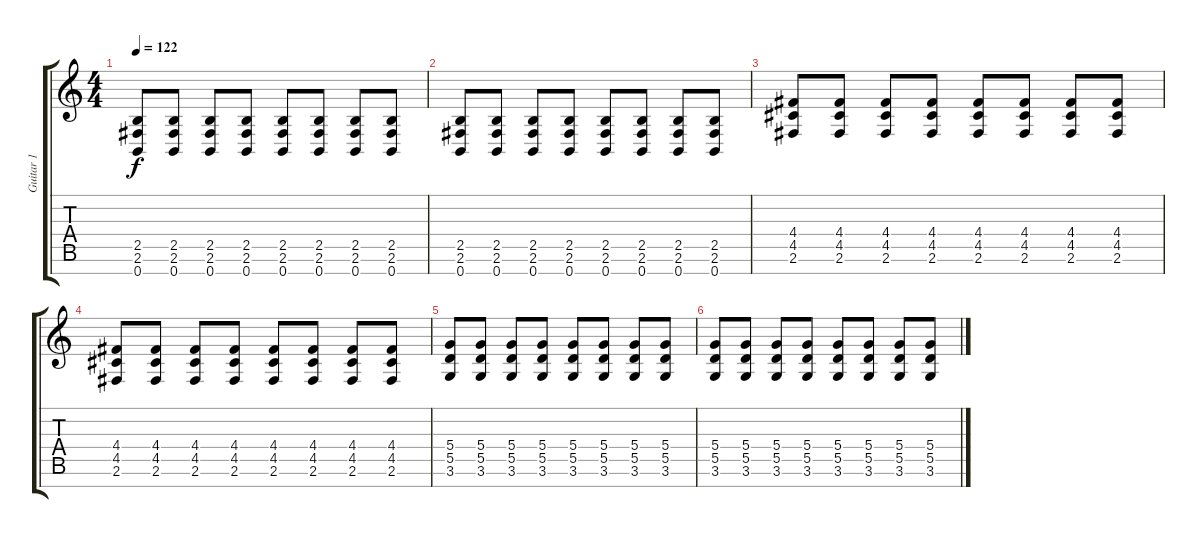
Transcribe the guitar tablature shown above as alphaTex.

\track ("Guitar 1" "Guitar 1") {instrument distortionguitar}
\staff {score tabs}
\tuning (E4 B3 G3 D3 A2 E2 B1) {hide}
\ts (4 4)
\tempo 122
\clef g2
\ks c
(2.5 2.6 0.7).8{dy f} (2.5 2.6 0.7).8 (2.5 2.6 0.7).8 (2.5 2.6 0.7).8 (2.5 2.6 0.7).8 (2.5 2.6 0.7).8 (2.5 2.6 0.7).8 (2.5 2.6 0.7).8 |
(2.5 2.6 0.7).8 (2.5 2.6 0.7).8 (2.5 2.6 0.7).8 (2.5 2.6 0.7).8 (2.5 2.6 0.7).8 (2.5 2.6 0.7).8 (2.5 2.6 0.7).8 (2.5 2.6 0.7).8 |
(4.4 4.5 2.6).8 (4.4 4.5 2.6).8 (4.4 4.5 2.6).8 (4.4 4.5 2.6).8 (4.4 4.5 2.6).8 (4.4 4.5 2.6).8 (4.4 4.5 2.6).8 (4.4 4.5 2.6).8 |
(4.4 4.5 2.6).8 (4.4 4.5 2.6).8 (4.4 4.5 2.6).8 (4.4 4.5 2.6).8 (4.4 4.5 2.6).8 (4.4 4.5 2.6).8 (4.4 4.5 2.6).8 (4.4 4.5 2.6).8 |
(5.4 5.5 3.6).8 (5.4 5.5 3.6).8 (5.4 5.5 3.6).8 (5.4 5.5 3.6).8 (5.4 5.5 3.6).8 (5.4 5.5 3.6).8 (5.4 5.5 3.6).8 (5.4 5.5 3.6).8 |
(5.4 5.5 3.6).8 (5.4 5.5 3.6).8 (5.4 5.5 3.6).8 (5.4 5.5 3.6).8 (5.4 5.5 3.6).8 (5.4 5.5 3.6).8 (5.4 5.5 3.6).8 (5.4 5.5 3.6).8
